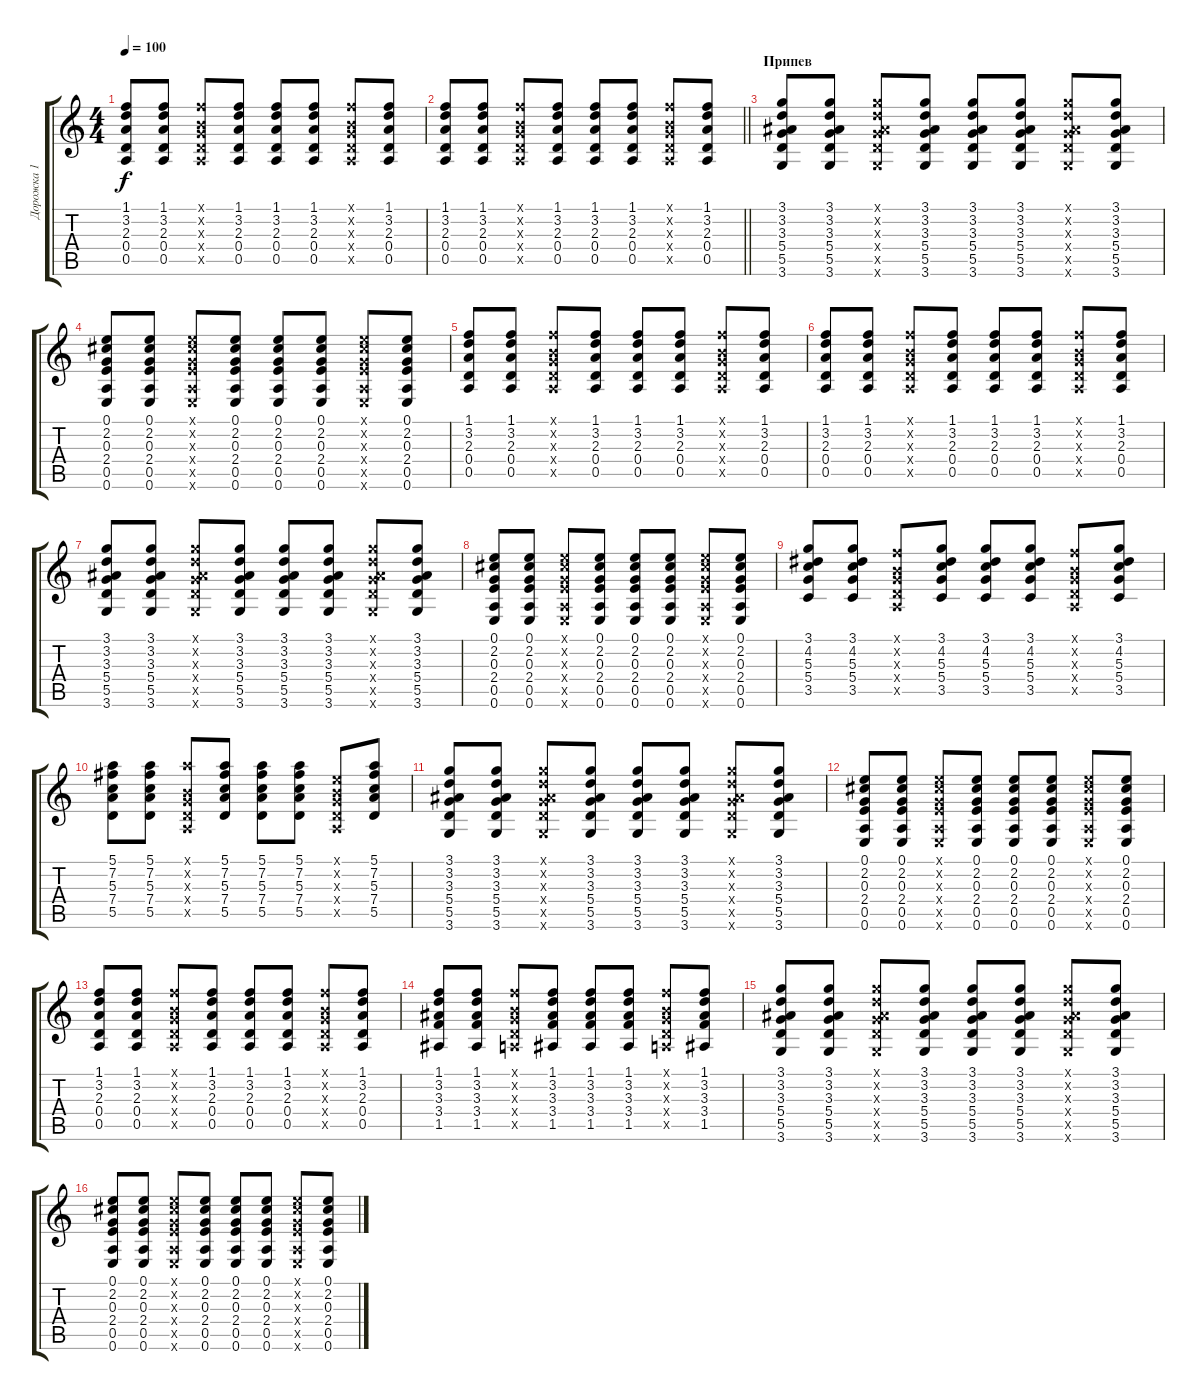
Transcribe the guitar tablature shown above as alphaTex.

\track ("Дорожка 1" "Дорожка 1") {instrument electricguitarjazz}
\staff {score tabs}
\tuning (E4 B3 G3 D3 A2 E2) {hide}
\ts (4 4)
\tempo 100
\clef g2
\ks c
(1.1 3.2 2.3 0.4 0.5).8{dy f} (1.1 3.2 2.3 0.4 0.5).8 (1.1{x} 0.2{x} 0.3{x} 0.4{x} 0.5{x}).8 (1.1 3.2 2.3 0.4 0.5).8 (1.1 3.2 2.3 0.4 0.5).8 (1.1 3.2 2.3 0.4 0.5).8 (1.1{x} 0.2{x} 0.3{x} 0.4{x} 0.5{x}).8 (1.1 3.2 2.3 0.4 0.5).8 |
\barLineRight lightlight
(1.1 3.2 2.3 0.4 0.5).8 (1.1 3.2 2.3 0.4 0.5).8 (1.1{x} 0.2{x} 0.3{x} 0.4{x} 0.5{x}).8 (1.1 3.2 2.3 0.4 0.5).8 (1.1 3.2 2.3 0.4 0.5).8 (1.1 3.2 2.3 0.4 0.5).8 (1.1{x} 0.2{x} 0.3{x} 0.4{x} 0.5{x}).8 (1.1 3.2 2.3 0.4 0.5).8 |
\section ("" "Припев")
(3.1 3.2 3.3 5.4 5.5 3.6).8 (3.1 3.2 3.3 5.4 5.5 3.6).8 (3.1{x} 3.2{x} 3.3{x} 5.4{x} 5.5{x} 3.6{x}).8 (3.1 3.2 3.3 5.4 5.5 3.6).8 (3.1 3.2 3.3 5.4 5.5 3.6).8 (3.1 3.2 3.3 5.4 5.5 3.6).8 (3.1{x} 3.2{x} 3.3{x} 5.4{x} 5.5{x} 3.6{x}).8 (3.1 3.2 3.3 5.4 5.5 3.6).8 |
(0.1 2.2 0.3 2.4 0.5 0.6).8 (0.1 2.2 0.3 2.4 0.5 0.6).8 (0.1{x} 2.2{x} 0.3{x} 2.4{x} 0.5{x} 0.6{x}).8 (0.1 2.2 0.3 2.4 0.5 0.6).8 (0.1 2.2 0.3 2.4 0.5 0.6).8 (0.1 2.2 0.3 2.4 0.5 0.6).8 (0.1{x} 2.2{x} 0.3{x} 2.4{x} 0.5{x} 0.6{x}).8 (0.1 2.2 0.3 2.4 0.5 0.6).8 |
(1.1 3.2 2.3 0.4 0.5).8 (1.1 3.2 2.3 0.4 0.5).8 (1.1{x} 0.2{x} 0.3{x} 0.4{x} 0.5{x}).8 (1.1 3.2 2.3 0.4 0.5).8 (1.1 3.2 2.3 0.4 0.5).8 (1.1 3.2 2.3 0.4 0.5).8 (1.1{x} 0.2{x} 0.3{x} 0.4{x} 0.5{x}).8 (1.1 3.2 2.3 0.4 0.5).8 |
(1.1 3.2 2.3 0.4 0.5).8 (1.1 3.2 2.3 0.4 0.5).8 (1.1{x} 0.2{x} 0.3{x} 0.4{x} 0.5{x}).8 (1.1 3.2 2.3 0.4 0.5).8 (1.1 3.2 2.3 0.4 0.5).8 (1.1 3.2 2.3 0.4 0.5).8 (1.1{x} 0.2{x} 0.3{x} 0.4{x} 0.5{x}).8 (1.1 3.2 2.3 0.4 0.5).8 |
(3.1 3.2 3.3 5.4 5.5 3.6).8 (3.1 3.2 3.3 5.4 5.5 3.6).8 (3.1{x} 3.2{x} 3.3{x} 5.4{x} 5.5{x} 3.6{x}).8 (3.1 3.2 3.3 5.4 5.5 3.6).8 (3.1 3.2 3.3 5.4 5.5 3.6).8 (3.1 3.2 3.3 5.4 5.5 3.6).8 (3.1{x} 3.2{x} 3.3{x} 5.4{x} 5.5{x} 3.6{x}).8 (3.1 3.2 3.3 5.4 5.5 3.6).8 |
(0.1 2.2 0.3 2.4 0.5 0.6).8 (0.1 2.2 0.3 2.4 0.5 0.6).8 (0.1{x} 2.2{x} 0.3{x} 2.4{x} 0.5{x} 0.6{x}).8 (0.1 2.2 0.3 2.4 0.5 0.6).8 (0.1 2.2 0.3 2.4 0.5 0.6).8 (0.1 2.2 0.3 2.4 0.5 0.6).8 (0.1{x} 2.2{x} 0.3{x} 2.4{x} 0.5{x} 0.6{x}).8 (0.1 2.2 0.3 2.4 0.5 0.6).8 |
(3.1 4.2 5.3 5.4 3.5).8 (3.1 4.2 5.3 5.4 3.5).8 (1.1{x} 0.2{x} 0.3{x} 0.4{x} 0.5{x}).8 (3.1 4.2 5.3 5.4 3.5).8 (3.1 4.2 5.3 5.4 3.5).8 (3.1 4.2 5.3 5.4 3.5).8 (1.1{x} 0.2{x} 0.3{x} 0.4{x} 0.5{x}).8 (3.1 4.2 5.3 5.4 3.5).8 |
(5.1 7.2 5.3 7.4 5.5).8 (5.1 7.2 5.3 7.4 5.5).8 (5.1{x} 0.2{x} 0.3{x} 0.4{x} 0.5{x}).8 (5.1 7.2 5.3 7.4 5.5).8 (5.1 7.2 5.3 7.4 5.5).8 (5.1 7.2 5.3 7.4 5.5).8 (0.1{x} 0.2{x} 0.3{x} 0.4{x} 0.5{x}).8 (5.1 7.2 5.3 7.4 5.5).8 |
(3.1 3.2 3.3 5.4 5.5 3.6).8 (3.1 3.2 3.3 5.4 5.5 3.6).8 (3.1{x} 3.2{x} 3.3{x} 5.4{x} 5.5{x} 3.6{x}).8 (3.1 3.2 3.3 5.4 5.5 3.6).8 (3.1 3.2 3.3 5.4 5.5 3.6).8 (3.1 3.2 3.3 5.4 5.5 3.6).8 (3.1{x} 3.2{x} 3.3{x} 5.4{x} 5.5{x} 3.6{x}).8 (3.1 3.2 3.3 5.4 5.5 3.6).8 |
(0.1 2.2 0.3 2.4 0.5 0.6).8 (0.1 2.2 0.3 2.4 0.5 0.6).8 (0.1{x} 2.2{x} 0.3{x} 2.4{x} 0.5{x} 0.6{x}).8 (0.1 2.2 0.3 2.4 0.5 0.6).8 (0.1 2.2 0.3 2.4 0.5 0.6).8 (0.1 2.2 0.3 2.4 0.5 0.6).8 (0.1{x} 2.2{x} 0.3{x} 2.4{x} 0.5{x} 0.6{x}).8 (0.1 2.2 0.3 2.4 0.5 0.6).8 |
(1.1 3.2 2.3 0.4 0.5).8 (1.1 3.2 2.3 0.4 0.5).8 (1.1{x} 0.2{x} 0.3{x} 0.4{x} 0.5{x}).8 (1.1 3.2 2.3 0.4 0.5).8 (1.1 3.2 2.3 0.4 0.5).8 (1.1 3.2 2.3 0.4 0.5).8 (1.1{x} 0.2{x} 0.3{x} 0.4{x} 0.5{x}).8 (1.1 3.2 2.3 0.4 0.5).8 |
(1.1 3.2 3.3 3.4 1.5).8 (1.1 3.2 3.3 3.4 1.5).8 (1.1{x} 0.2{x} 0.3{x} 0.4{x} 0.5{x}).8 (1.1 3.2 3.3 3.4 1.5).8 (1.1 3.2 3.3 3.4 1.5).8 (1.1 3.2 3.3 3.4 1.5).8 (1.1{x} 0.2{x} 0.3{x} 0.4{x} 0.5{x}).8 (1.1 3.2 3.3 3.4 1.5).8 |
(3.1 3.2 3.3 5.4 5.5 3.6).8 (3.1 3.2 3.3 5.4 5.5 3.6).8 (3.1{x} 3.2{x} 3.3{x} 5.4{x} 5.5{x} 3.6{x}).8 (3.1 3.2 3.3 5.4 5.5 3.6).8 (3.1 3.2 3.3 5.4 5.5 3.6).8 (3.1 3.2 3.3 5.4 5.5 3.6).8 (3.1{x} 3.2{x} 3.3{x} 5.4{x} 5.5{x} 3.6{x}).8 (3.1 3.2 3.3 5.4 5.5 3.6).8 |
(0.1 2.2 0.3 2.4 0.5 0.6).8 (0.1 2.2 0.3 2.4 0.5 0.6).8 (0.1{x} 2.2{x} 0.3{x} 2.4{x} 0.5{x} 0.6{x}).8 (0.1 2.2 0.3 2.4 0.5 0.6).8 (0.1 2.2 0.3 2.4 0.5 0.6).8 (0.1 2.2 0.3 2.4 0.5 0.6).8 (0.1{x} 2.2{x} 0.3{x} 2.4{x} 0.5{x} 0.6{x}).8 (0.1 2.2 0.3 2.4 0.5 0.6).8
